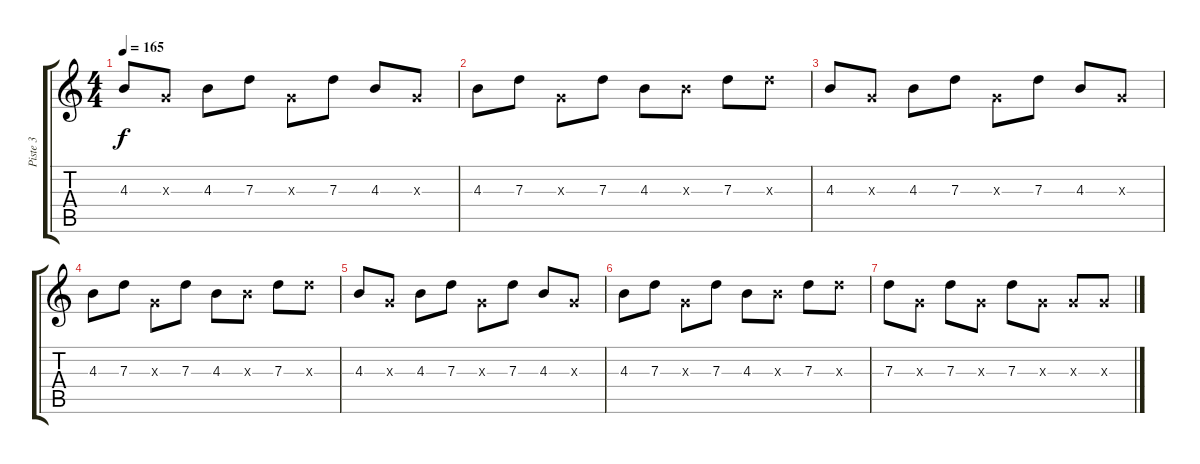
\track ("Piste 3" "Piste 3") {instrument distortionguitar}
\staff {score tabs}
\tuning (E4 B3 G3 D3 A2 E2) {hide}
\ts (4 4)
\tempo 165
\clef g2
\ks c
4.3.8{dy f} 0.3{x}.8 4.3.8 7.3.8 0.3{x}.8 7.3.8 4.3.8 0.3{x}.8 |
4.3.8 7.3.8 0.3{x}.8 7.3.8 4.3.8 4.3{x}.8 7.3.8 7.3{x}.8 |
4.3.8 0.3{x}.8 4.3.8 7.3.8 0.3{x}.8 7.3.8 4.3.8 0.3{x}.8 |
4.3.8 7.3.8 0.3{x}.8 7.3.8 4.3.8 4.3{x}.8 7.3.8 7.3{x}.8 |
4.3.8 0.3{x}.8 4.3.8 7.3.8 0.3{x}.8 7.3.8 4.3.8 0.3{x}.8 |
4.3.8 7.3.8 0.3{x}.8 7.3.8 4.3.8 4.3{x}.8 7.3.8 7.3{x}.8 |
7.3.8 0.3{x}.8 7.3.8 0.3{x}.8 7.3.8 0.3{x}.8 0.3{x}.8 0.3{x}.8
